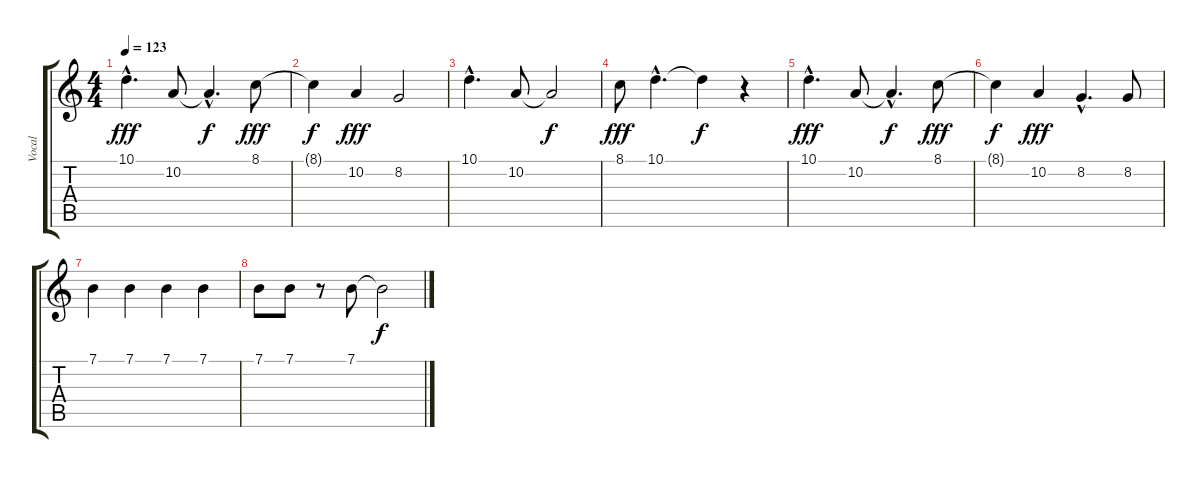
\track ("Vocal" "Vocal") {instrument harmonica}
\staff {score tabs}
\tuning (E4 B3 G3 D3 A2 E2) {hide}
\ts (4 4)
\tempo 123
\clef g2
\ks c
10.1{hac}.4{d dy fff} 10.2.8 10.2{hac t}.4{d dy f} 8.1.8{dy fff} |
8.1{t}.4{dy f} 10.2.4{dy fff} 8.2.2 |
10.1{hac}.4{d} 10.2.8 10.2{t}.2{dy f} |
8.1.8{dy fff} 10.1{hac}.4{d} 10.1{t}.4{dy f} r.4 |
10.1{hac}.4{d dy fff} 10.2.8 10.2{hac t}.4{d dy f} 8.1.8{dy fff} |
8.1{t}.4{dy f} 10.2.4{dy fff} 8.2{hac}.4{d} 8.2.8 |
7.1.4 7.1.4 7.1.4 7.1.4 |
7.1.8 7.1.8 r.8 7.1.8 7.1{t}.2{dy f}
